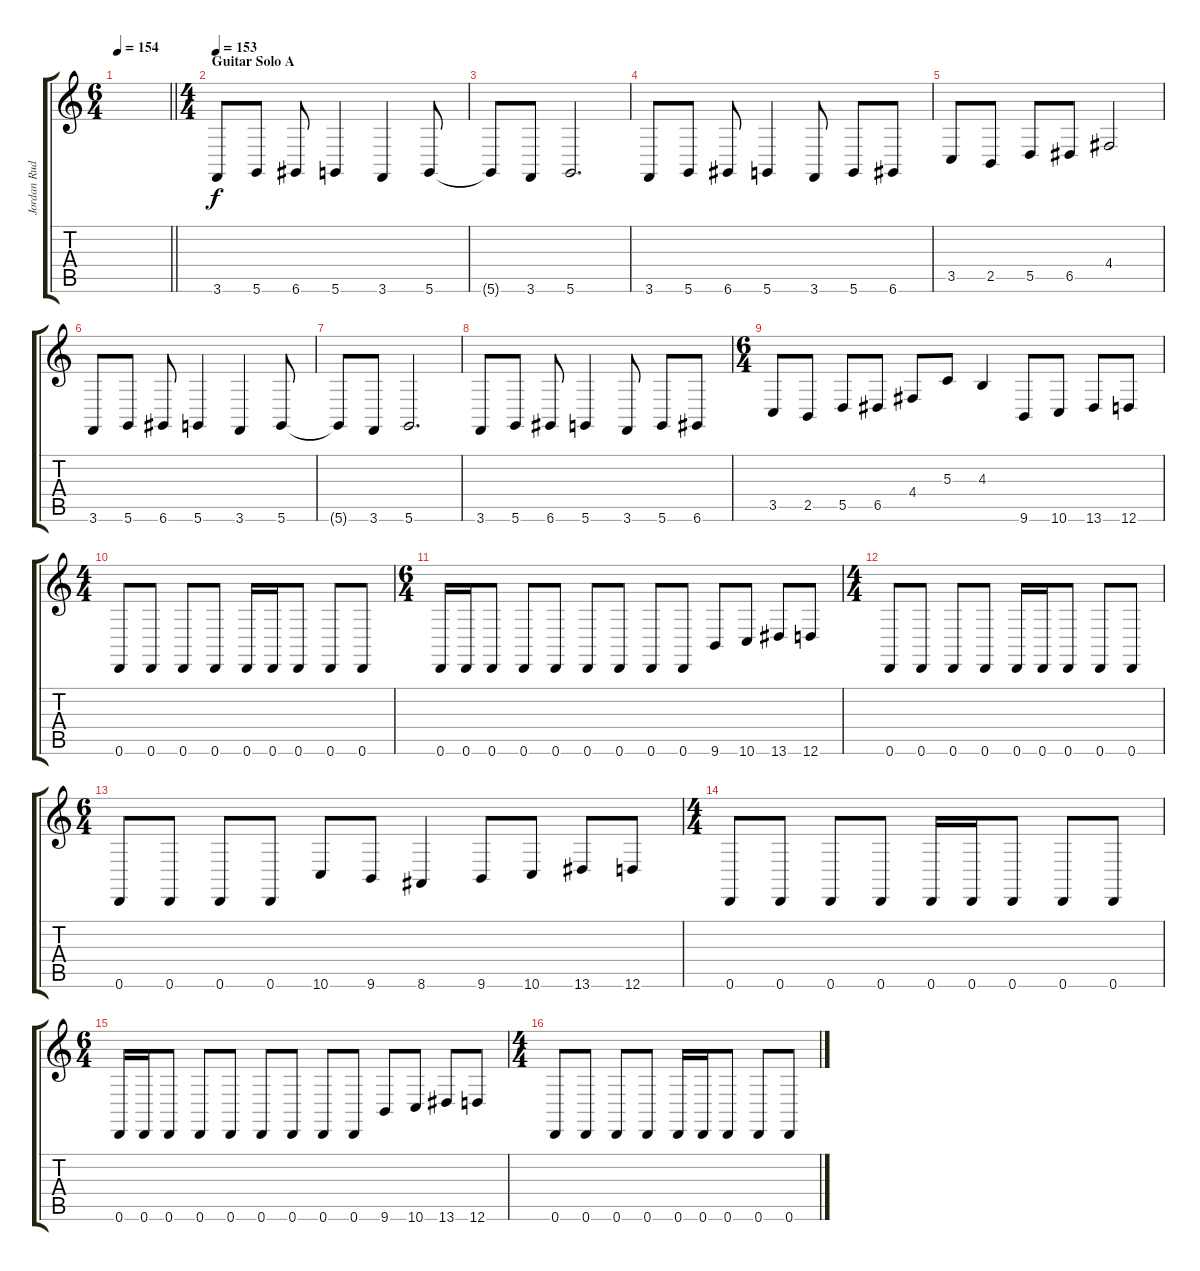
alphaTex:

\track ("Jordan Rudess" "Jordan Rud") {instrument stringensemble1}
\staff {score tabs}
\tuning (E4 B3 G3 D3 A2 D2) {hide}
\ts (6 4)
\tempo 154
\clef g2
\barLineRight lightlight
\ks c
|
\ts (4 4)
\section ("" "Guitar Solo A")
\tempo 153
3.6.8{volume 10 instrument lead8bassandlead} 5.6.8 6.6.8 5.6.4 3.6.4 5.6.8 |
5.6{t}.8 3.6.8 5.6.2{d} |
3.6.8 5.6.8 6.6.8 5.6.4 3.6.8 5.6.8 6.6.8 |
3.5.8 2.5.8 5.5.8 6.5.8 4.4.2 |
3.6.8 5.6.8 6.6.8 5.6.4 3.6.4 5.6.8 |
5.6{t}.8 3.6.8 5.6.2{d} |
3.6.8 5.6.8 6.6.8 5.6.4 3.6.8 5.6.8 6.6.8 |
\ts (6 4)
3.5.8 2.5.8 5.5.8 6.5.8 4.4.8 5.3.8 4.3.4 9.6.8 10.6.8 13.6.8 12.6.8 |
\ts (4 4)
0.6.8 0.6.8 0.6.8 0.6.8 0.6.16 0.6.16 0.6.8 0.6.8 0.6.8 |
\ts (6 4)
0.6.16 0.6.16 0.6.8 0.6.8 0.6.8 0.6.8 0.6.8 0.6.8 0.6.8 9.6.8 10.6.8 13.6.8 12.6.8 |
\ts (4 4)
0.6.8 0.6.8 0.6.8 0.6.8 0.6.16 0.6.16 0.6.8 0.6.8 0.6.8 |
\ts (6 4)
0.6.8 0.6.8 0.6.8 0.6.8 10.6.8 9.6.8 8.6.4 9.6.8 10.6.8 13.6.8 12.6.8 |
\ts (4 4)
0.6.8 0.6.8 0.6.8 0.6.8 0.6.16 0.6.16 0.6.8 0.6.8 0.6.8 |
\ts (6 4)
0.6.16 0.6.16 0.6.8 0.6.8 0.6.8 0.6.8 0.6.8 0.6.8 0.6.8 9.6.8 10.6.8 13.6.8 12.6.8 |
\ts (4 4)
0.6.8 0.6.8 0.6.8 0.6.8 0.6.16 0.6.16 0.6.8 0.6.8 0.6.8
